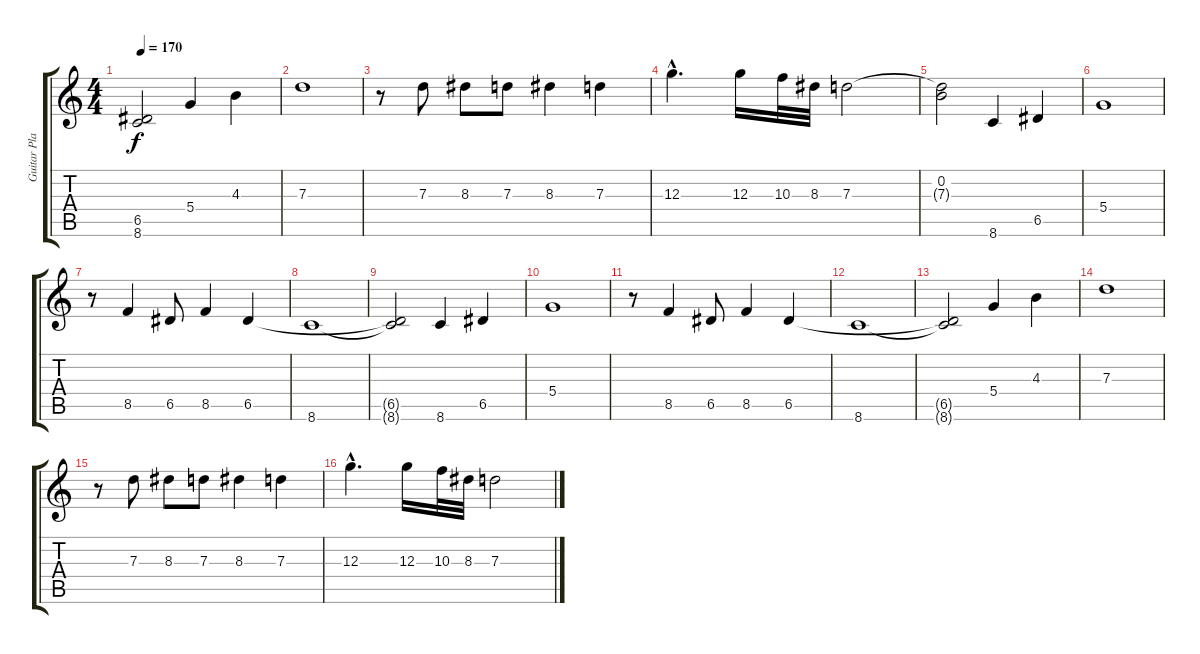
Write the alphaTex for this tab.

\track ("Guitar Playing Trumpet" "Guitar Pla") {instrument distortionguitar}
\staff {score tabs}
\tuning (E4 B3 G3 D3 A2 E2) {hide}
\ts (4 4)
\tempo 170
\clef g2
\ks c
(6.5{t} 8.6{t}).2{dy f} 5.4.4 4.3.4 |
7.3.1 |
r.8 7.3.8 8.3.8 7.3.8 8.3.4 7.3.4 |
12.3{hac}.4{d} 12.3.16 10.3.32 8.3.32 7.3.2 |
(0.2 7.3{t}).2 8.6.4 6.5.4 |
5.4.1 |
r.8 8.5.4 6.5.8 8.5.4 6.5.4 |
8.6.1 |
(6.5{t} 8.6{t}).2 8.6.4 6.5.4 |
5.4.1 |
r.8 8.5.4 6.5.8 8.5.4 6.5.4 |
8.6.1 |
(6.5{t} 8.6{t}).2 5.4.4 4.3.4 |
7.3.1 |
r.8 7.3.8 8.3.8 7.3.8 8.3.4 7.3.4 |
12.3{hac}.4{d} 12.3.16 10.3.32 8.3.32 7.3.2
